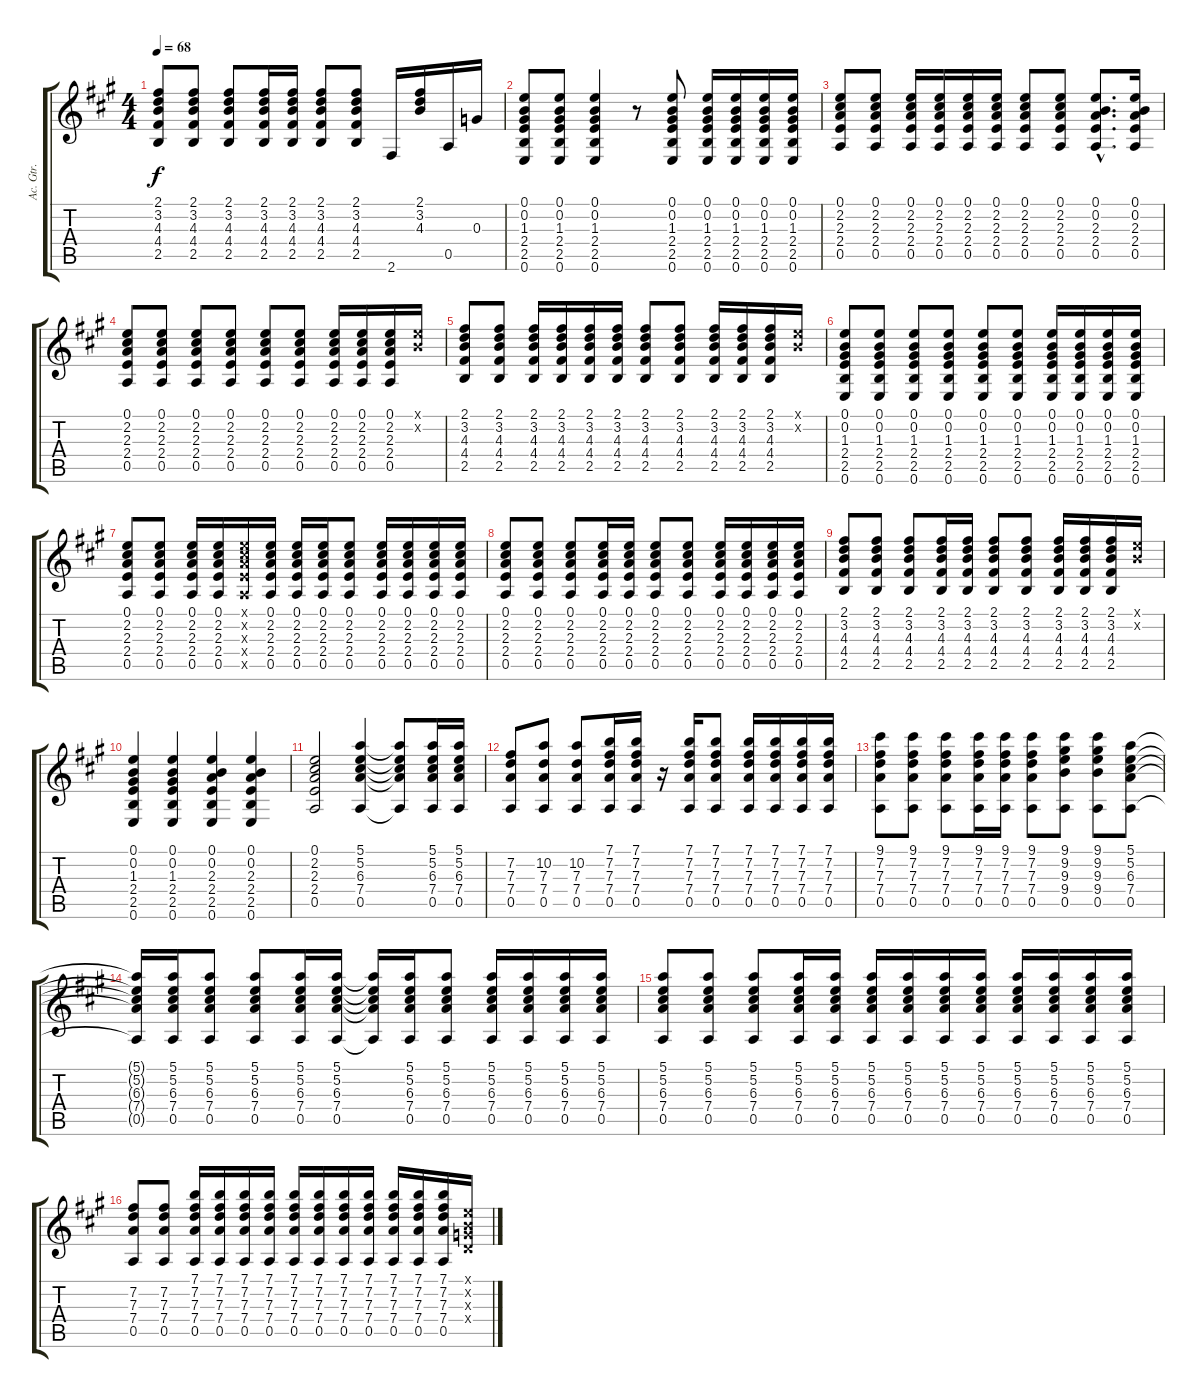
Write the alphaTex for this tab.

\track ("Ac. Gtr." "Ac. Gtr.") {instrument acousticguitarsteel}
\staff {score tabs}
\tuning (E4 B3 G3 D3 A2 E2) {hide}
\ts (4 4)
\tempo 68
\clef g2
\ks a
(2.1 3.2 4.3 4.4 2.5).8{dy f} (2.1 3.2 4.3 4.4 2.5).8 (2.1 3.2 4.3 4.4 2.5).8 (2.1 3.2 4.3 4.4 2.5).16 (2.1 3.2 4.3 4.4 2.5).16 (2.1 3.2 4.3 4.4 2.5).8 (2.1 3.2 4.3 4.4 2.5).8 2.6.16 (2.1 3.2 4.3).16 0.5.16 0.3.16 |
(0.1 0.2 1.3 2.4 2.5 0.6).8 (0.1 0.2 1.3 2.4 2.5 0.6).8 (0.1 0.2 1.3 2.4 2.5 0.6).4 r.8 (0.1 0.2 1.3 2.4 2.5 0.6).8 (0.1 0.2 1.3 2.4 2.5 0.6).16 (0.1 0.2 1.3 2.4 2.5 0.6).16 (0.1 0.2 1.3 2.4 2.5 0.6).16 (0.1 0.2 1.3 2.4 2.5 0.6).16 |
(0.1 2.2 2.3 2.4 0.5).8 (0.1 2.2 2.3 2.4 0.5).8 (0.1 2.2 2.3 2.4 0.5).16 (0.1 2.2 2.3 2.4 0.5).16 (0.1 2.2 2.3 2.4 0.5).16 (0.1 2.2 2.3 2.4 0.5).16 (0.1 2.2 2.3 2.4 0.5).8 (0.1 2.2 2.3 2.4 0.5).8 (0.1{hac} 0.2{hac} 2.3{hac} 2.4{hac} 0.5{hac}).8{d} (0.1 0.2 2.3 2.4 0.5).16 |
(0.1 2.2 2.3 2.4 0.5).8 (0.1 2.2 2.3 2.4 0.5).8 (0.1 2.2 2.3 2.4 0.5).8 (0.1 2.2 2.3 2.4 0.5).8 (0.1 2.2 2.3 2.4 0.5).8 (0.1 2.2 2.3 2.4 0.5).8 (0.1 2.2 2.3 2.4 0.5).16 (0.1 2.2 2.3 2.4 0.5).16 (0.1 2.2 2.3 2.4 0.5).16 (0.1{x} 0.2{x}).16 |
(2.1 3.2 4.3 4.4 2.5).8 (2.1 3.2 4.3 4.4 2.5).8 (2.1 3.2 4.3 4.4 2.5).16 (2.1 3.2 4.3 4.4 2.5).16 (2.1 3.2 4.3 4.4 2.5).16 (2.1 3.2 4.3 4.4 2.5).16 (2.1 3.2 4.3 4.4 2.5).8 (2.1 3.2 4.3 4.4 2.5).8 (2.1 3.2 4.3 4.4 2.5).16 (2.1 3.2 4.3 4.4 2.5).16 (2.1 3.2 4.3 4.4 2.5).16 (0.1{x} 0.2{x}).16 |
(0.1 0.2 1.3 2.4 2.5 0.6).8 (0.1 0.2 1.3 2.4 2.5 0.6).8 (0.1 0.2 1.3 2.4 2.5 0.6).8 (0.1 0.2 1.3 2.4 2.5 0.6).8 (0.1 0.2 1.3 2.4 2.5 0.6).8 (0.1 0.2 1.3 2.4 2.5 0.6).8 (0.1 0.2 1.3 2.4 2.5 0.6).16 (0.1 0.2 1.3 2.4 2.5 0.6).16 (0.1 0.2 1.3 2.4 2.5 0.6).16 (0.1 0.2 1.3 2.4 2.5 0.6).16 |
(0.1 2.2 2.3 2.4 0.5).8 (0.1 2.2 2.3 2.4 0.5).8 (0.1 2.2 2.3 2.4 0.5).16 (0.1 2.2 2.3 2.4 0.5).16 (0.1{x} 2.2{x} 2.3{x} 2.4{x} 0.5{x}).16 (0.1 2.2 2.3 2.4 0.5).16 (0.1 2.2 2.3 2.4 0.5).16 (0.1 2.2 2.3 2.4 0.5).16 (0.1 2.2 2.3 2.4 0.5).8 (0.1 2.2 2.3 2.4 0.5).16 (0.1 2.2 2.3 2.4 0.5).16 (0.1 2.2 2.3 2.4 0.5).16 (0.1 2.2 2.3 2.4 0.5).16 |
(0.1 2.2 2.3 2.4 0.5).8 (0.1 2.2 2.3 2.4 0.5).8 (0.1 2.2 2.3 2.4 0.5).8 (0.1 2.2 2.3 2.4 0.5).16 (0.1 2.2 2.3 2.4 0.5).16 (0.1 2.2 2.3 2.4 0.5).8 (0.1 2.2 2.3 2.4 0.5).8 (0.1 2.2 2.3 2.4 0.5).16 (0.1 2.2 2.3 2.4 0.5).16 (0.1 2.2 2.3 2.4 0.5).16 (0.1 2.2 2.3 2.4 0.5).16 |
(2.1 3.2 4.3 4.4 2.5).8 (2.1 3.2 4.3 4.4 2.5).8 (2.1 3.2 4.3 4.4 2.5).8 (2.1 3.2 4.3 4.4 2.5).16 (2.1 3.2 4.3 4.4 2.5).16 (2.1 3.2 4.3 4.4 2.5).8 (2.1 3.2 4.3 4.4 2.5).8 (2.1 3.2 4.3 4.4 2.5).16 (2.1 3.2 4.3 4.4 2.5).16 (2.1 3.2 4.3 4.4 2.5).16 (0.1{x} 0.2{x}).16 |
(0.1 0.2 1.3 2.4 2.5 0.6).4 (0.1 0.2 1.3 2.4 2.5 0.6).4 (0.1 0.2 2.3 2.4 2.5 0.6).4 (0.1 0.2 2.3 2.4 2.5 0.6).4 |
(0.1 2.2 2.3 2.4 0.5).2 (5.1 5.2 6.3 7.4 0.5).4 (5.1{t} 5.2{t} 6.3{t} 7.4{t} 0.5{t}).8 (5.1 5.2 6.3 7.4 0.5).16 (5.1 5.2 6.3 7.4 0.5).16 |
(7.2 7.3 7.4 0.5).8 (10.2 7.3 7.4 0.5).8 (10.2 7.3 7.4 0.5).8 (7.1 7.2 7.3 7.4 0.5).16 (7.1 7.2 7.3 7.4 0.5).16 r.16 (7.1 7.2 7.3 7.4 0.5).16 (7.1 7.2 7.3 7.4 0.5).8 (7.1 7.2 7.3 7.4 0.5).16 (7.1 7.2 7.3 7.4 0.5).16 (7.1 7.2 7.3 7.4 0.5).16 (7.1 7.2 7.3 7.4 0.5).16 |
(9.1 7.2 7.3 7.4 0.5).8 (9.1 7.2 7.3 7.4 0.5).8 (9.1 7.2 7.3 7.4 0.5).8 (9.1 7.2 7.3 7.4 0.5).16 (9.1 7.2 7.3 7.4 0.5).16 (9.1 7.2 7.3 7.4 0.5).8 (9.1 9.2 9.3 9.4 0.5).8 (9.1 9.2 9.3 9.4 0.5).8 (5.1 5.2 6.3 7.4 0.5).8 |
(5.1{t} 5.2{t} 6.3{t} 7.4{t} 0.5{t}).16 (5.1 5.2 6.3 7.4 0.5).16 (5.1 5.2 6.3 7.4 0.5).8 (5.1 5.2 6.3 7.4 0.5).8 (5.1 5.2 6.3 7.4 0.5).16 (5.1 5.2 6.3 7.4 0.5).16 (5.1{t} 5.2{t} 6.3{t} 7.4{t} 0.5{t}).16 (5.1 5.2 6.3 7.4 0.5).16 (5.1 5.2 6.3 7.4 0.5).8 (5.1 5.2 6.3 7.4 0.5).16 (5.1 5.2 6.3 7.4 0.5).16 (5.1 5.2 6.3 7.4 0.5).16 (5.1 5.2 6.3 7.4 0.5).16 |
(5.1 5.2 6.3 7.4 0.5).8 (5.1 5.2 6.3 7.4 0.5).8 (5.1 5.2 6.3 7.4 0.5).8 (5.1 5.2 6.3 7.4 0.5).16 (5.1 5.2 6.3 7.4 0.5).16 (5.1 5.2 6.3 7.4 0.5).16 (5.1 5.2 6.3 7.4 0.5).16 (5.1 5.2 6.3 7.4 0.5).16 (5.1 5.2 6.3 7.4 0.5).16 (5.1 5.2 6.3 7.4 0.5).16 (5.1 5.2 6.3 7.4 0.5).16 (5.1 5.2 6.3 7.4 0.5).16 (5.1 5.2 6.3 7.4 0.5).16 |
(7.2 7.3 7.4 0.5).8 (7.2 7.3 7.4 0.5).8 (7.1 7.2 7.3 7.4 0.5).16 (7.1 7.2 7.3 7.4 0.5).16 (7.1 7.2 7.3 7.4 0.5).16 (7.1 7.2 7.3 7.4 0.5).16 (7.1 7.2 7.3 7.4 0.5).16 (7.1 7.2 7.3 7.4 0.5).16 (7.1 7.2 7.3 7.4 0.5).16 (7.1 7.2 7.3 7.4 0.5).16 (7.1 7.2 7.3 7.4 0.5).16 (7.1 7.2 7.3 7.4 0.5).16 (7.1 7.2 7.3 7.4 0.5).16 (0.1{x} 0.2{x} 0.3{x} 0.4{x}).16
